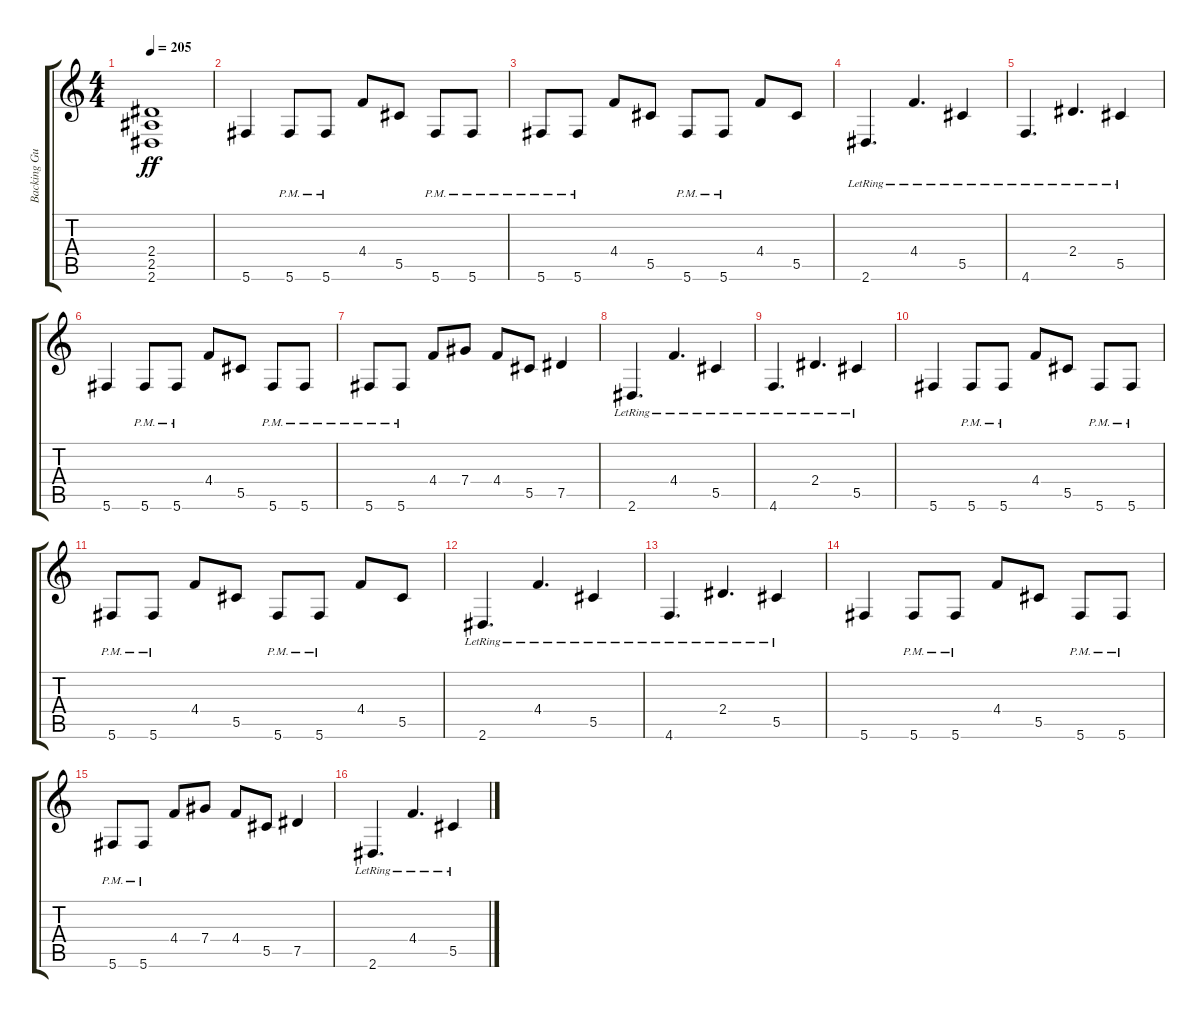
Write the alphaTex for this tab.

\track ("Backing Guitar R" "Backing Gu") {instrument distortionguitar}
\staff {score tabs}
\tuning (Eb4 Bb3 Gb3 Db3 Ab2 Db2) {hide}
\ts (4 4)
\tempo 205
\clef g2
\ks c
(2.4 2.5 2.6).1{dy ff} |
5.6.4 5.6{pm}.8 5.6{pm}.8 4.4.8 5.5.8 5.6{pm}.8 5.6{pm}.8 |
5.6{pm}.8 5.6{pm}.8 4.4.8 5.5.8 5.6{pm}.8 5.6{pm}.8 4.4.8 5.5.8 |
2.6{lr}.4{d} 4.4{lr}.4{d} 5.5{lr}.4 |
4.6{lr}.4{d} 2.4{lr}.4{d} 5.5{lr}.4 |
5.6.4 5.6{pm}.8 5.6{pm}.8 4.4.8 5.5.8 5.6{pm}.8 5.6{pm}.8 |
5.6{pm}.8 5.6{pm}.8 4.4.8 7.4.8 4.4.8 5.5.8 7.5.4 |
2.6{lr}.4{d} 4.4{lr}.4{d} 5.5{lr}.4 |
4.6{lr}.4{d} 2.4{lr}.4{d} 5.5{lr}.4 |
5.6.4 5.6{pm}.8 5.6{pm}.8 4.4.8 5.5.8 5.6{pm}.8 5.6{pm}.8 |
5.6{pm}.8 5.6{pm}.8 4.4.8 5.5.8 5.6{pm}.8 5.6{pm}.8 4.4.8 5.5.8 |
2.6{lr}.4{d} 4.4{lr}.4{d} 5.5{lr}.4 |
4.6{lr}.4{d} 2.4{lr}.4{d} 5.5{lr}.4 |
5.6.4 5.6{pm}.8 5.6{pm}.8 4.4.8 5.5.8 5.6{pm}.8 5.6{pm}.8 |
5.6{pm}.8 5.6{pm}.8 4.4.8 7.4.8 4.4.8 5.5.8 7.5.4 |
2.6{lr}.4{d} 4.4{lr}.4{d} 5.5{lr}.4
